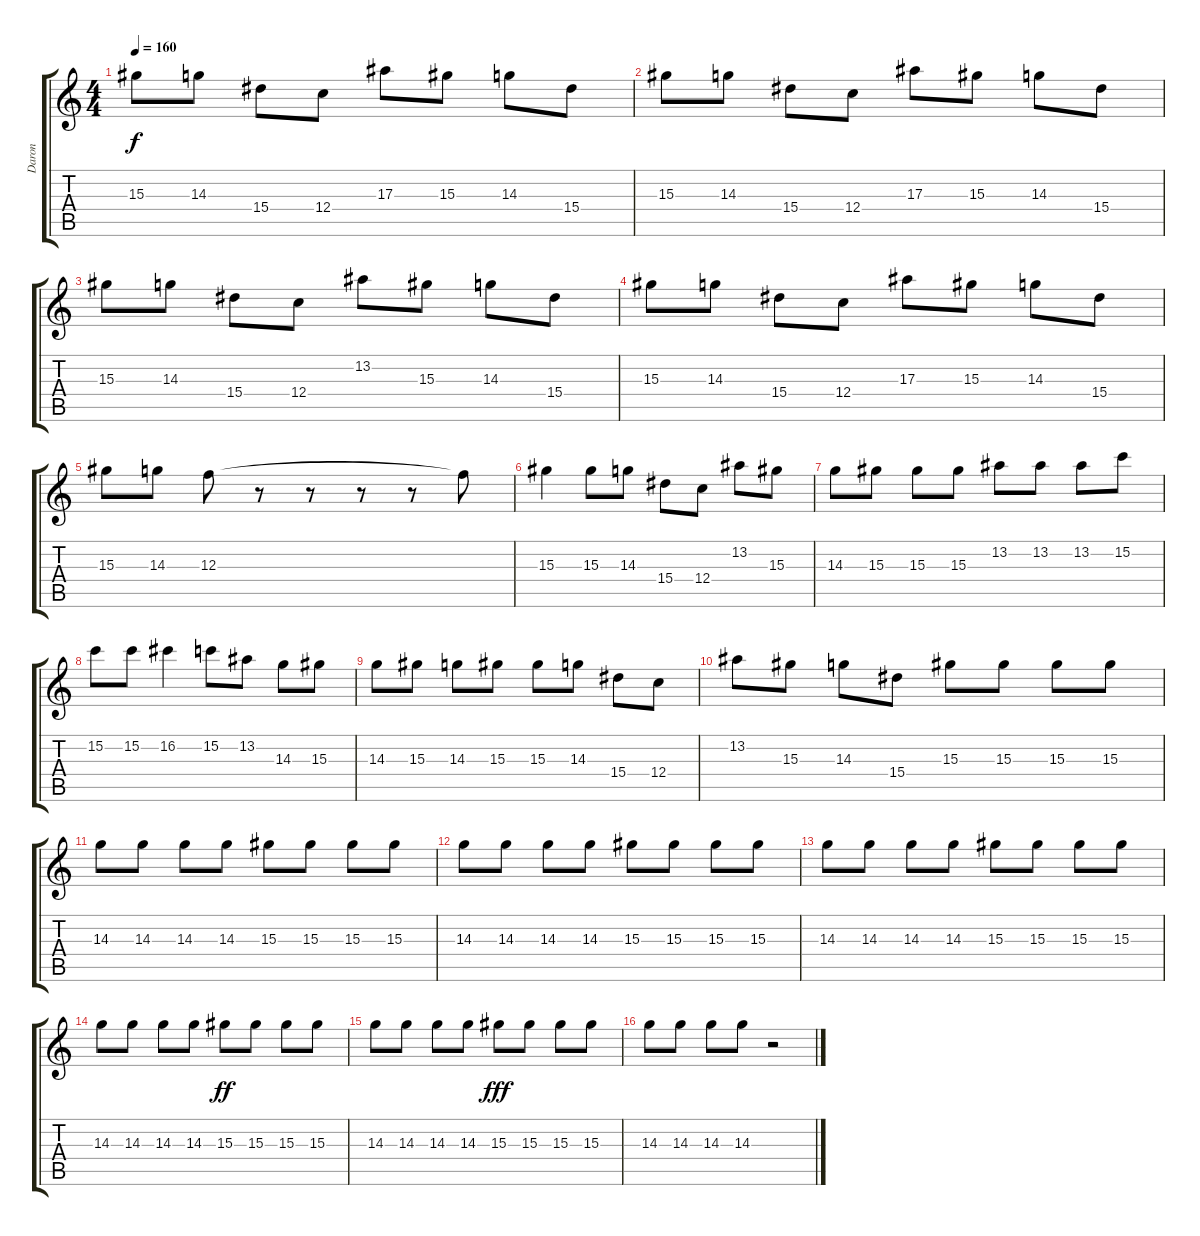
\track ("Daron" "Daron") {instrument distortionguitar}
\staff {score tabs}
\tuning (D4 A3 F3 C3 G2 C2) {hide}
\ts (4 4)
\tempo 160
\clef g2
\ks c
15.3.8{dy f} 14.3.8 15.4.8 12.4.8 17.3.8 15.3.8 14.3.8 15.4.8 |
15.3.8 14.3.8 15.4.8 12.4.8 17.3.8 15.3.8 14.3.8 15.4.8 |
15.3.8 14.3.8 15.4.8 12.4.8 13.2.8 15.3.8 14.3.8 15.4.8 |
15.3.8 14.3.8 15.4.8 12.4.8 17.3.8 15.3.8 14.3.8 15.4.8 |
15.3.8 14.3.8 12.3.8 r.8 r.8 r.8 r.8 12.3{t}.8 |
15.3.4 15.3.8 14.3.8 15.4.8 12.4.8 13.2.8 15.3.8 |
14.3.8 15.3.8 15.3.8 15.3.8 13.2.8 13.2.8 13.2.8 15.2.8 |
15.2.8 15.2.8 16.2.4 15.2.8 13.2.8 14.3.8 15.3.8 |
14.3.8 15.3.8 14.3.8 15.3.8 15.3.8 14.3.8 15.4.8 12.4.8 |
13.2.8 15.3.8 14.3.8 15.4.8 15.3.8 15.3.8 15.3.8 15.3.8 |
14.3.8 14.3.8 14.3.8 14.3.8 15.3.8 15.3.8 15.3.8 15.3.8 |
14.3.8 14.3.8 14.3.8 14.3.8 15.3.8 15.3.8 15.3.8 15.3.8 |
14.3.8 14.3.8 14.3.8 14.3.8 15.3.8 15.3.8 15.3.8 15.3.8 |
14.3.8 14.3.8 14.3.8 14.3.8 15.3.8{dy ff} 15.3.8 15.3.8 15.3.8 |
14.3.8 14.3.8 14.3.8 14.3.8 15.3.8{dy fff} 15.3.8 15.3.8 15.3.8 |
14.3.8 14.3.8 14.3.8 14.3.8 r.2
